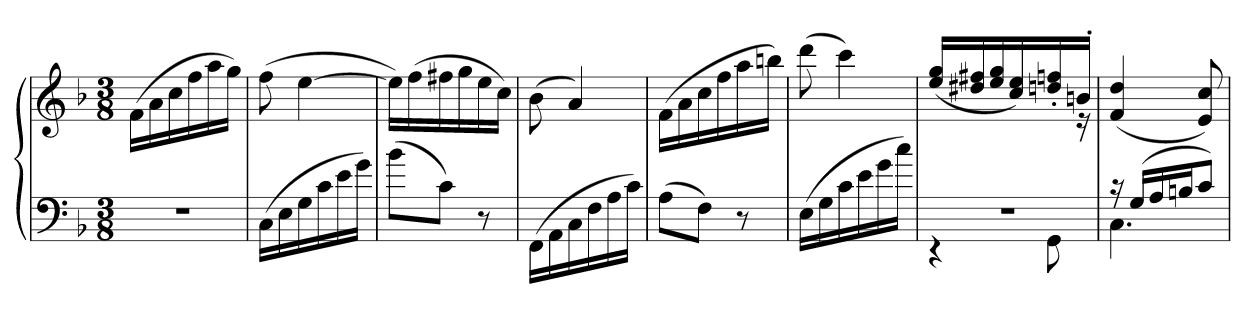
**kern	**kern
*part1	*part1
*staff2	*staff1
*clefF4	*clefG2
*k[b-]	*k[b-]
*F:	*F:
*M3/8	*M3/8
=	=
4.r	(16fLL
.	16a
.	16cc
.	16ff
.	16aa
.	16ggJJ)
=	=
(16CLL	(8ff
16E	.
16G	[4ee
16c	.
16e	.
16gJJ)	.
=	=
(8b-L	16eeLL])
.	(16ff
8cJ)	16ff#X
.	16gg
8r	16ee
.	16ccJJ)
=	=
(16FFLL	(8b-
16AA	.
16C	4a)
16F	.
16A	.
16cJJ)	.
=	=
(8AL	(16fLL
.	16a
8FJ)	16cc
.	16ff
8r	16aa
.	16bbnJJ)
=	=
(16ELL	(8ddd
16G	.
16c	4ccc)
16e	.
16g	.
16ccJJ)	.
=	=
*^	*^
4.r	4r	(16ee 16ggLL	4ryy
.	.	16dd#X 16ff#X	.
.	.	16ee 16gg	.
.	.	16cc 16ee)	.
.	8GG	16ddn' 16ffn'	16ryy
.	.	16bn'JJ	16r
*	*	*v	*v
=	=	=
16r	4.C	(4f 4dd
(16GLL	.	.
16A	.	.
16BnJ	.	.
8cJ)	.	8e 8cc)
*v	*v	*
=	=
*-	*-
